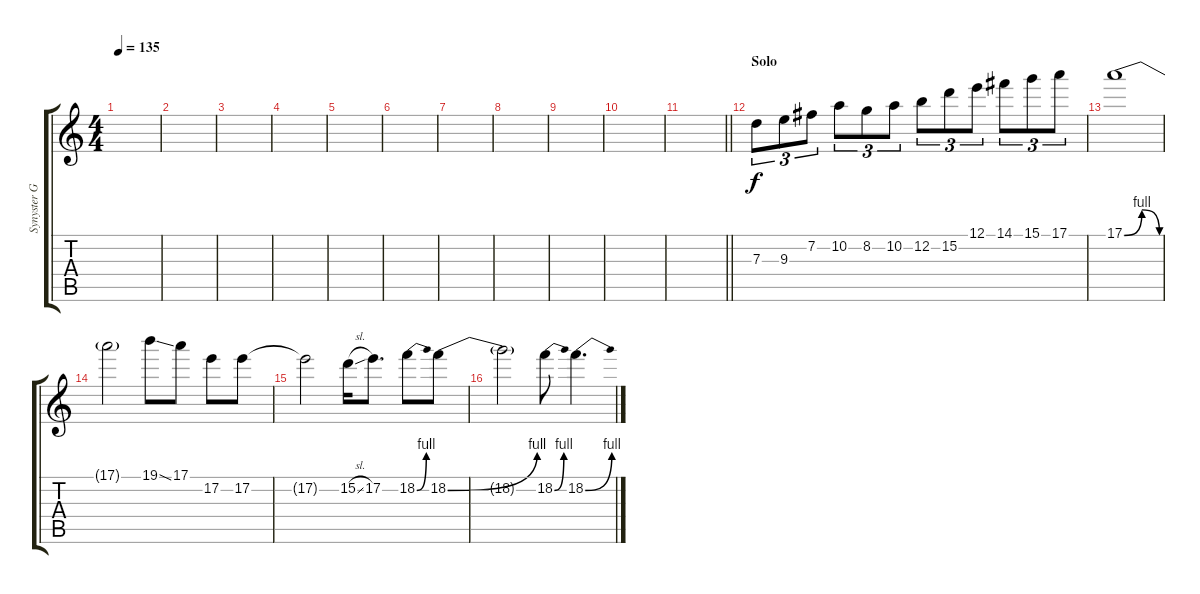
\track ("Synyster Gates" "Synyster G") {instrument overdrivenguitar}
\staff {score tabs}
\tuning (E4 B3 G3 D3 A2 D2) {hide}
\ts (4 4)
\tempo 135
\clef g2
\ks c
|
|
|
|
|
|
|
|
|
|
\barLineRight lightlight
|
\section ("" "Solo")
7.3.8{tu (3 2) volume 16} 9.3.8{tu (3 2)} 7.2.8{tu (3 2)} 10.2.8{tu (3 2)} 8.2.8{tu (3 2)} 10.2.8{tu (3 2)} 12.2.8{tu (3 2)} 15.2.8{tu (3 2)} 12.1.8{tu (3 2)} 14.1.8{tu (3 2)} 15.1.8{tu (3 2)} 17.1.8{tu (3 2)} |
17.1{be (bendrelease 0 0 2 4 56 4 60 0)}.1 |
17.1{t}.2 19.1{ss}.8 17.1.8 17.2.8 17.2.8 |
17.2{t}.2 15.2{sl}.16 17.2.8{d} 18.2{be (bend 0 0 60 4)}.8 18.2{be (bend 0 0 60 4)}.8 |
18.2{t}.2 18.2{be (bend 0 0 60 4)}.8 18.2{be (bend 0 0 60 4)}.4{d}
